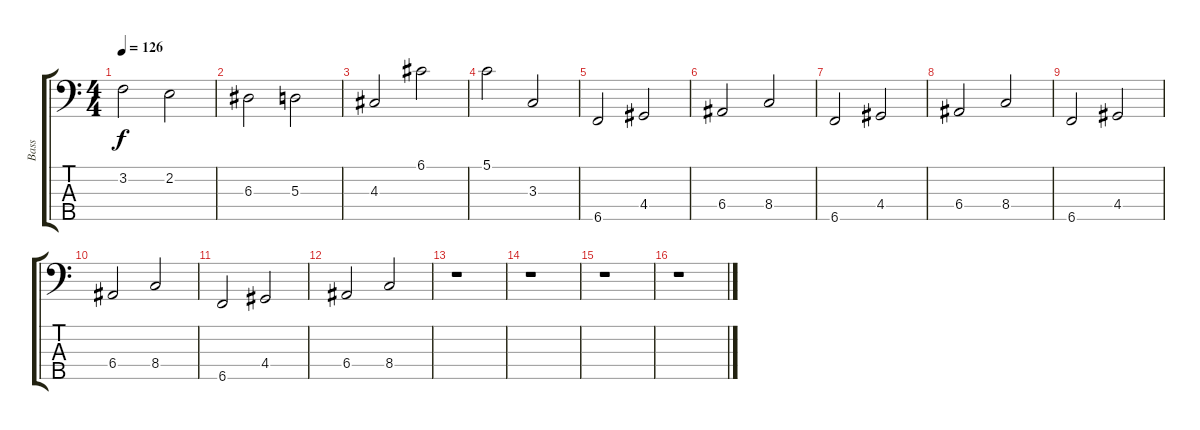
\track ("Bass" "Bass") {instrument fretlessbass}
\staff {score tabs}
\tuning (G2 D2 A1 E1 B0) {hide}
\ts (4 4)
\tempo 126
\clef f4
\ks c
3.2.2{dy f} 2.2.2 |
6.3.2 5.3.2 |
4.3.2 6.1.2 |
5.1.2 3.3.2 |
6.5.2 4.4.2 |
6.4.2 8.4.2 |
6.5.2 4.4.2 |
6.4.2 8.4.2 |
6.5.2 4.4.2 |
6.4.2 8.4.2 |
6.5.2 4.4.2 |
6.4.2 8.4.2 |
r.1 |
r.1 |
r.1 |
r.1
